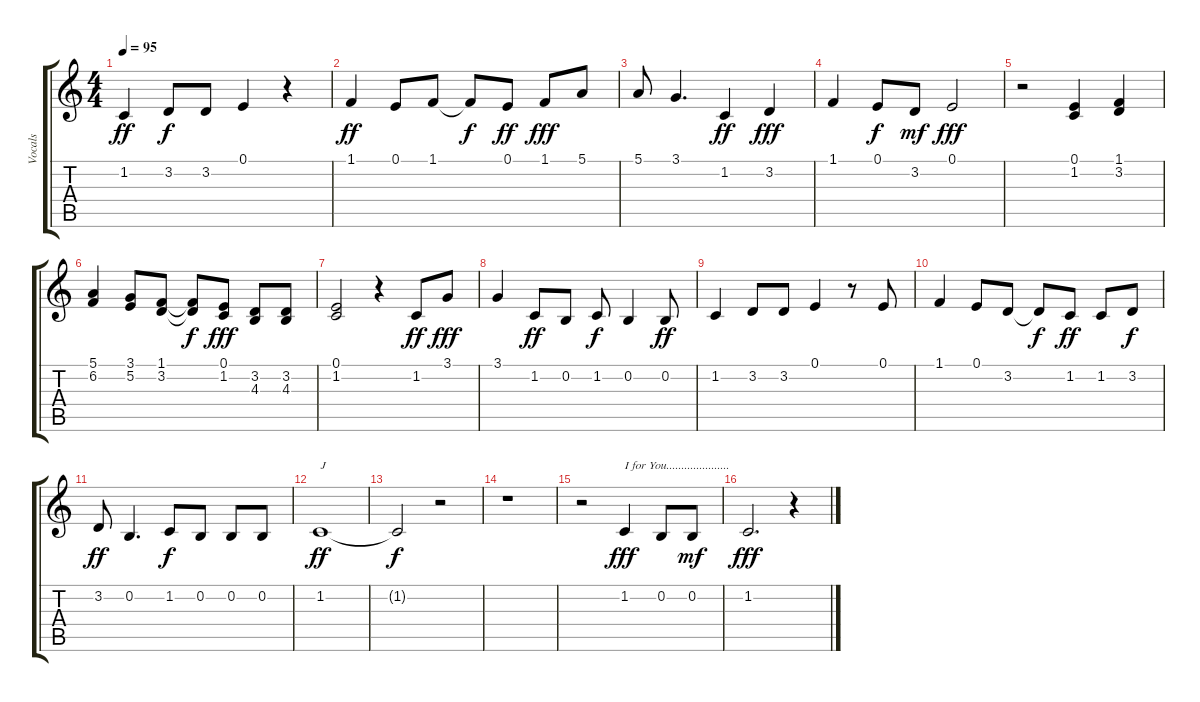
\track ("Vocals" "Vocals") {instrument englishhorn}
\staff {score tabs}
\tuning (E4 B3 G3 D3 A2 E2) {hide}
\ts (4 4)
\tempo 95
\clef g2
\ks c
1.2.4{dy ff} 3.2.8{dy f} 3.2.8 0.1.4 r.4 |
1.1.4{dy ff} 0.1.8 1.1.8 1.1{t}.8{dy f} 0.1.8{dy ff} 1.1.8{dy fff} 5.1.8 |
5.1.8 3.1.4{d} 1.2.4{dy ff} 3.2.4{dy fff} |
1.1.4 0.1.8{dy f} 3.2.8{dy mf} 0.1.2{dy fff} |
r.2 (0.1 1.2).4 (1.1 3.2).4 |
(5.1 6.2).4 (3.1 5.2).8 (1.1 3.2).8 (1.1{t} 3.2{t}).8{dy f} (0.1 1.2).8{dy fff} (3.2 4.3).8 (3.2 4.3).8 |
(0.1 1.2).2 r.4 1.2.8{dy ff} 3.1.8{dy fff} |
3.1.4 1.2.8{dy ff} 0.2.8 1.2.8{dy f} 0.2.4 0.2.8{dy ff} |
1.2.4 3.2.8 3.2.8 0.1.4 r.8 0.1.8 |
1.1.4 0.1.8 3.2.8 3.2{t}.8{dy f} 1.2.8{dy ff} 1.2.8 3.2.8{dy f} |
3.2.8{dy ff} 0.2.4{d} 1.2.8{dy f} 0.2.8 0.2.8 0.2.8 |
1.2.1{txt "J" dy ff} |
1.2{t}.2{dy f} r.2 |
r.1 |
r.2 1.2.4{txt "I for You....................." dy fff} 0.2.8 0.2.8{dy mf} |
1.2.2{d dy fff} r.4
